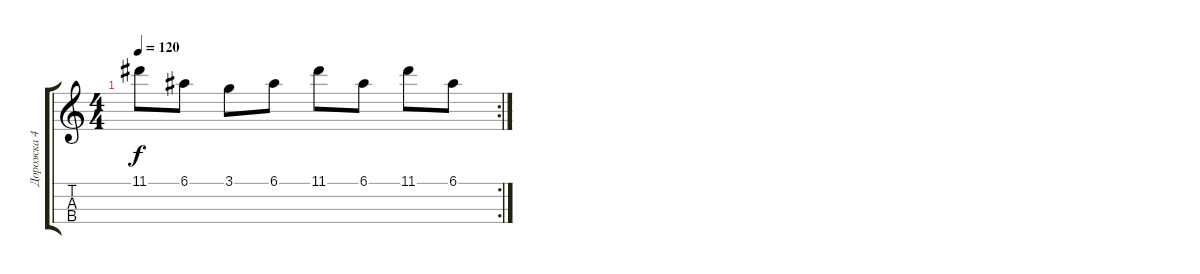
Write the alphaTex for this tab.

\track ("Дорожка 4" "Дорожка 4") {solo instrument violin}
\staff {score tabs}
\tuning (E5 A4 D4 G3) {hide}
\rc 2
\ts (4 4)
\tempo 120
\clef g2
\ks c
11.1.8{dy f} 6.1.8 3.1.8 6.1.8 11.1.8 6.1.8 11.1.8 6.1.8
